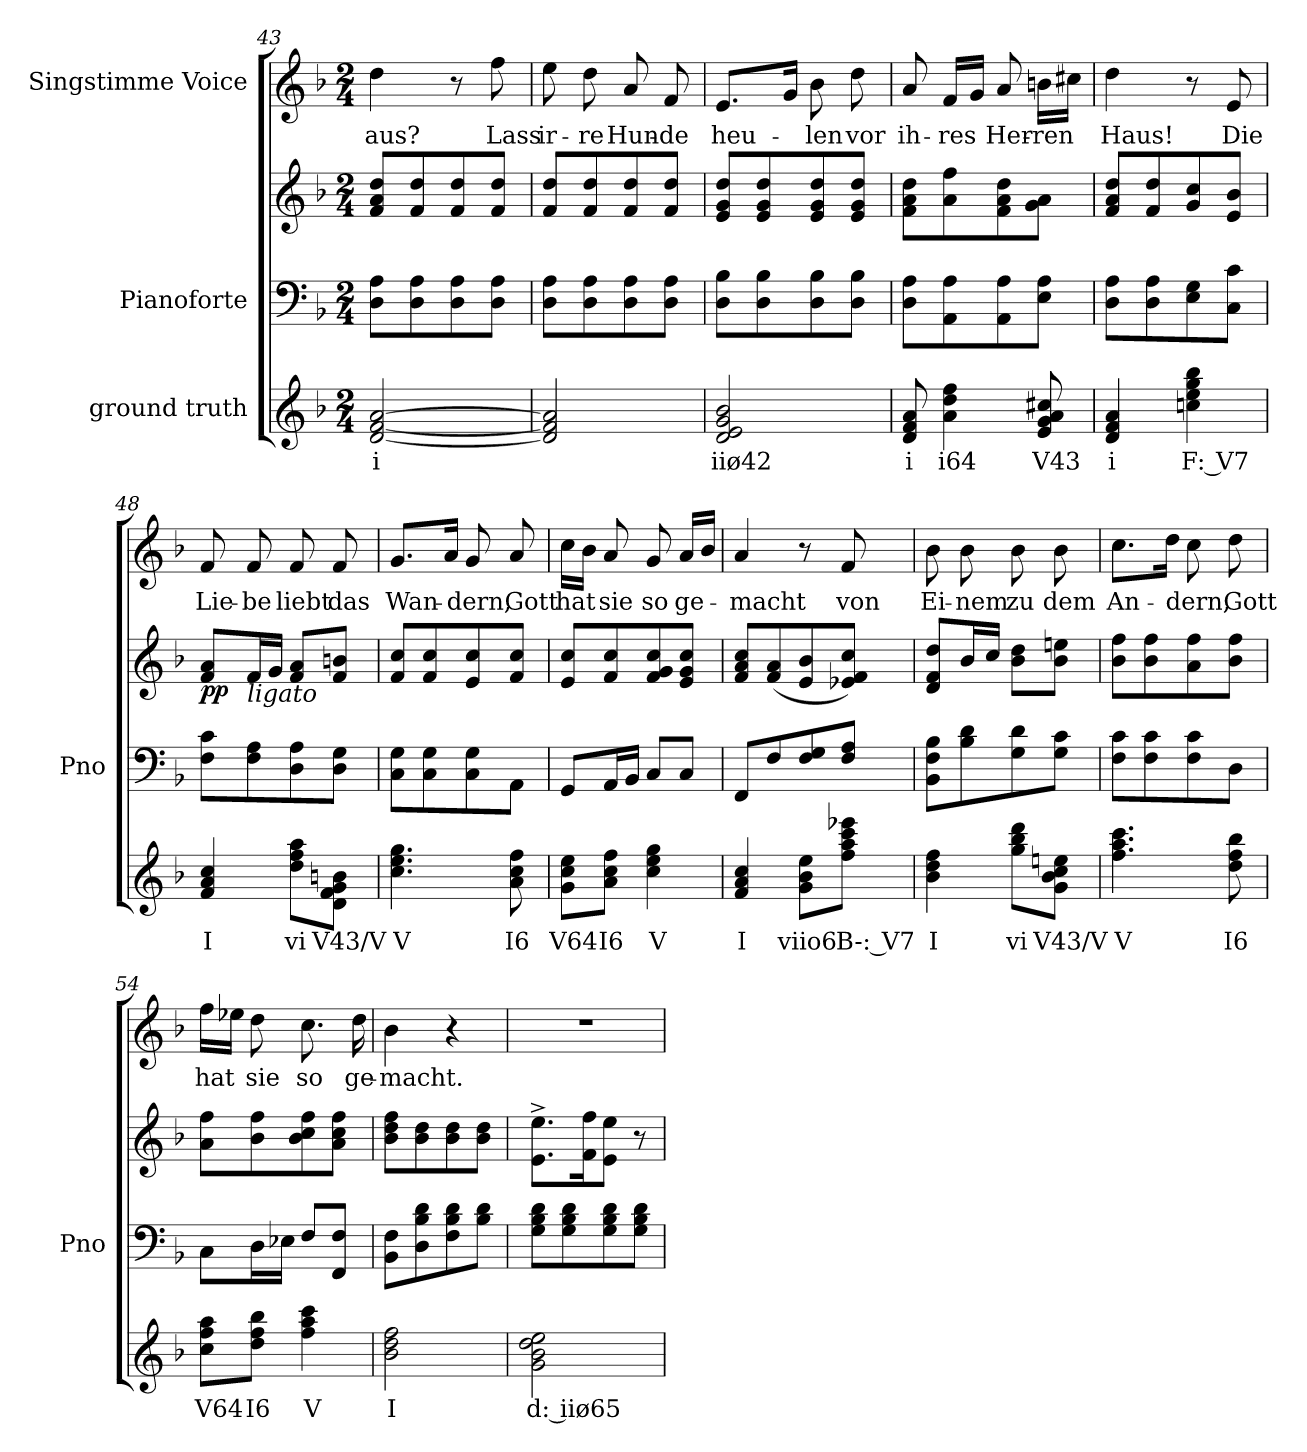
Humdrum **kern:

**kern	**text	**kern	**kern	**dynam	**kern	**text
*part3	*part3	*part2	*part2	*part2	*part1	*part1
*staff4	*staff4	*staff3	*staff2	*staff2/3	*staff1	*staff1
*I"ground truth	*	*I"Pianoforte	*	*	*I"Singstimme Voice	*
*	*	*I'Pno	*	*	*	*
*	*	*clefF4	*clefG2	*	*clefG2	*
*k[b-]	*	*k[b-]	*k[b-]	*	*k[b-]	*
*M2/4	*	*M2/4	*M2/4	*	*M2/4	*
=43	=43	=43	=43	=43	=43	=43
!	!	!	!	!	!	!LO:LY:b
[2d [2f [2a	i	8D\ 8A\L	8f/ 8a/ 8dd/L	.	4dd\	-aus?
.	.	8D\ 8A\	8f/ 8dd/	.	.	.
.	.	8D\ 8A\	8f/ 8dd/	.	8r	.
!	!	!	!	!	!	!LO:LY:b
.	.	8D\ 8A\J	8f/ 8dd/J	.	8ff\	Lass
=44	=44	=44	=44	=44	=44	=44
!	!	!	!	!	!	!LO:LY:b
2d] 2f] 2a]	.	8D\ 8A\L	8f/ 8dd/L	.	8ee\	ir-
!	!	!	!	!	!	!LO:LY:b
.	.	8D\ 8A\	8f/ 8dd/	.	8dd\	-re
!	!	!	!	!	!	!LO:LY:b
.	.	8D\ 8A\	8f/ 8dd/	.	8a/	Hun-
!	!	!	!	!	!	!LO:LY:b
.	.	8D\ 8A\J	8f/ 8dd/J	.	8f/	-de
!!LO:LB:g=z
=45	=45	=45	=45	=45	=45	=45
!	!	!	!	!	!	!LO:LY:b
2d 2e 2g 2b-	iiø42	8D\ 8B-\L	8e/ 8g/ 8dd/L	.	8.e/L	heu-
.	.	8D\ 8B-\	8e/ 8g/ 8dd/	.	.	.
.	.	.	.	.	16g/Jk	.
!	!	!	!	!	!	!LO:LY:b
.	.	8D\ 8B-\	8e/ 8g/ 8dd/	.	8b-\	-len
!	!	!	!	!	!	!LO:LY:b
.	.	8D\ 8B-\J	8e/ 8g/ 8dd/J	.	8dd\	vor
=46	=46	=46	=46	=46	=46	=46
!	!	!	!	!	!	!LO:LY:b
8d 8f 8a	i	8D\ 8A\L	8f\ 8a\ 8dd\L	.	8a/	ih-
!	!	!	!	!	!	!LO:LY:b
4a 4dd 4ff	i64	8AA\ 8A\	8a\ 8ff\	.	16f/LL	-res
.	.	.	.	.	16g/JJ	.
!	!	!	!	!	!	!LO:LY:b
.	.	8AA\ 8A\	8f\ 8a\ 8dd\	.	8a/	Her-
!	!	!	!	!	!	!LO:LY:b
8e 8g 8a 8cc#X	V43	8E\ 8A\J	8g\ 8a\J	.	16bn\LL	-ren
.	.	.	.	.	16cc#X\JJ	.
=47	=47	=47	=47	=47	=47	=47
!	!	!	!	!	!	!LO:LY:b
4d 4f 4a	i	8D\ 8A\L	8f/ 8a/ 8dd/L	.	4dd\	Haus!
.	.	8D\ 8A\	8f/ 8dd/	.	.	.
4ccn 4ee 4gg 4bb-	F: V7	8E\ 8G\	8g/ 8cc/	.	8r	.
!	!	!	!	!	!	!LO:LY:b
.	.	8C\ 8c\J	8e/ 8b-/J	.	8e/	Die
=48	=48	=48	=48	=48	=48	=48
!	!	!	!	!LO:DY:b	!	!LO:LY:b
4f 4a 4cc	I	8F\ 8c\L	8f/ 8a/L	pp	8f/	Lie-
!	!	!	!LO:TX:b:i:t=ligato	!	!	!
!	!	!	!	!	!	!LO:LY:b
.	.	8F\ 8A\	16f/L	.	8f/	-be
.	.	.	16g/JJ	.	.	.
!	!	!	!	!	!	!LO:LY:b
8dd 8ff 8aaL	vi	8D\ 8A\	8f/ 8a/L	.	8f/	liebt
!	!	!	!	!	!	!LO:LY:b
8d 8f 8g 8bnJ	V43/V	8D\ 8G\J	8f/ 8bn/J	.	8f/	das
=49	=49	=49	=49	=49	=49	=49
!	!	!	!	!	!	!LO:LY:b
4.cc 4.ee 4.gg	V	8C\ 8G\L	8f/ 8cc/L	.	8.g/L	Wan-
.	.	8C\ 8G\	8f/ 8cc/	.	.	.
.	.	.	.	.	16a/Jk	.
!	!	!	!	!	!	!LO:LY:b
.	.	8C\ 8G\	8e/ 8cc/	.	8g/	-dern,
!	!	!	!	!	!	!LO:LY:b
8a 8cc 8ff	I6	8AA\J	8f/ 8cc/J	.	8a/	Gott
=50	=50	=50	=50	=50	=50	=50
!	!	!	!	!	!	!LO:LY:b
8g 8cc 8eeL	V64	8GG/L	8e/ 8cc/L	.	16cc\LL	hat
.	.	.	.	.	16b-\JJ	.
!	!	!	!	!	!	!LO:LY:b
8a 8cc 8ffJ	I6	16AA/L	8f/ 8cc/	.	8a/	sie
.	.	16BB-/JJ	.	.	.	.
!	!	!	!	!	!	!LO:LY:b
4cc 4ee 4gg	V	8C/L	8f/ 8g/ 8cc/	.	8g/	so
!	!	!	!	!	!	!LO:LY:b
.	.	8C/J	8e/ 8g/ 8cc/J	.	16a/LL	ge-
.	.	.	.	.	16b-/JJ	.
!!LO:LB:g=z
=51	=51	=51	=51	=51	=51	=51
!	!	!	!	!	!	!LO:LY:b
4f 4a 4cc	I	8FF/L	8f/ 8a/ 8cc/L	.	4a/	-macht
.	.	8F/	(<8f/ 8a/	.	.	.
8g 8b- 8eeL	viio6	8F/ 8G/	8e/ 8b-/	.	8r	.
!	!	!	!	!	!	!LO:LY:b
8ff 8aa 8ccc 8eee-XJ	B-: V7	8F/ 8A/J	8e-X/ 8f/ 8cc/J)	.	8f/	von
=52	=52	=52	=52	=52	=52	=52
!	!	!	!	!	!	!LO:LY:b
4b- 4dd 4ff	I	8BB-\ 8F\ 8B-\L	8d/ 8f/ 8dd/L	.	8b-\	Ei-
!	!	!	!	!	!	!LO:LY:b
.	.	8B-\ 8d\	16b-/L	.	8b-\	-nem
.	.	.	16cc/JJ	.	.	.
!	!	!	!	!	!	!LO:LY:b
8gg 8bb- 8dddL	vi	8G\ 8d\	8b-\ 8dd\L	.	8b-\	zu
!	!	!	!	!	!	!LO:LY:b
8g 8b- 8cc 8eenJ	V43/V	8G\ 8c\J	8b-\ 8een\J	.	8b-\	dem
=53	=53	=53	=53	=53	=53	=53
!	!	!	!	!	!	!LO:LY:b
4.ff 4.aa 4.ccc	V	8F\ 8c\L	8b-\ 8ff\L	.	8.cc\L	An-
.	.	8F\ 8c\	8b-\ 8ff\	.	.	.
.	.	.	.	.	16dd\Jk	.
!	!	!	!	!	!	!LO:LY:b
.	.	8F\ 8c\	8a\ 8ff\	.	8cc\	-dern,
!	!	!	!	!	!	!LO:LY:b
8dd 8ff 8bb-	I6	8D\J	8b-\ 8ff\J	.	8dd\	Gott
=54	=54	=54	=54	=54	=54	=54
!	!	!	!	!	!	!LO:LY:b
8cc 8ff 8aaL	V64	8C\L	8a\ 8ff\L	.	16ff\LL	hat
.	.	.	.	.	16ee-X\JJ	.
!	!	!	!	!	!	!LO:LY:b
8dd 8ff 8bb-J	I6	16D\L	8b-\ 8ff\	.	8dd\	sie
.	.	16E-X\JJ	.	.	.	.
!	!	!	!	!	!	!LO:LY:b
4ff 4aa 4ccc	V	8F/L	8b-\ 8cc\ 8ff\	.	8.cc\	so
.	.	8FF/ 8F/J	8a\ 8cc\ 8ff\J	.	.	.
!	!	!	!	!	!	!LO:LY:b
.	.	.	.	.	16dd\	ge-
=55	=55	=55	=55	=55	=55	=55
!	!	!	!	!	!	!LO:LY:b
2b- 2dd 2ff	I	8BB-\ 8F\L	8b-\ 8dd\ 8ff\L	.	4b-\	-macht.
.	.	8D\ 8B-\ 8d\	8b-\ 8dd\	.	.	.
.	.	8F\ 8B-\ 8d\	8b-\ 8dd\	.	4r	.
.	.	8B-\ 8d\J	8b-\ 8dd\J	.	.	.
=56	=56	=56	=56	=56	=56	=56
2g 2b- 2dd 2ee	d: iiø65	8G\ 8B-\ 8d\L	8.e\^ 8.ee\^L	.	2r	.
.	.	8G\ 8B-\ 8d\	.	.	.	.
.	.	.	16f\ 16ff\K	.	.	.
.	.	8G\ 8B-\ 8d\	8e\ 8ee\J	.	.	.
.	.	8G\ 8B-\ 8d\J	8r	.	.	.
=	=	=	=	=	=	=
*-	*-	*-	*-	*-	*-	*-
